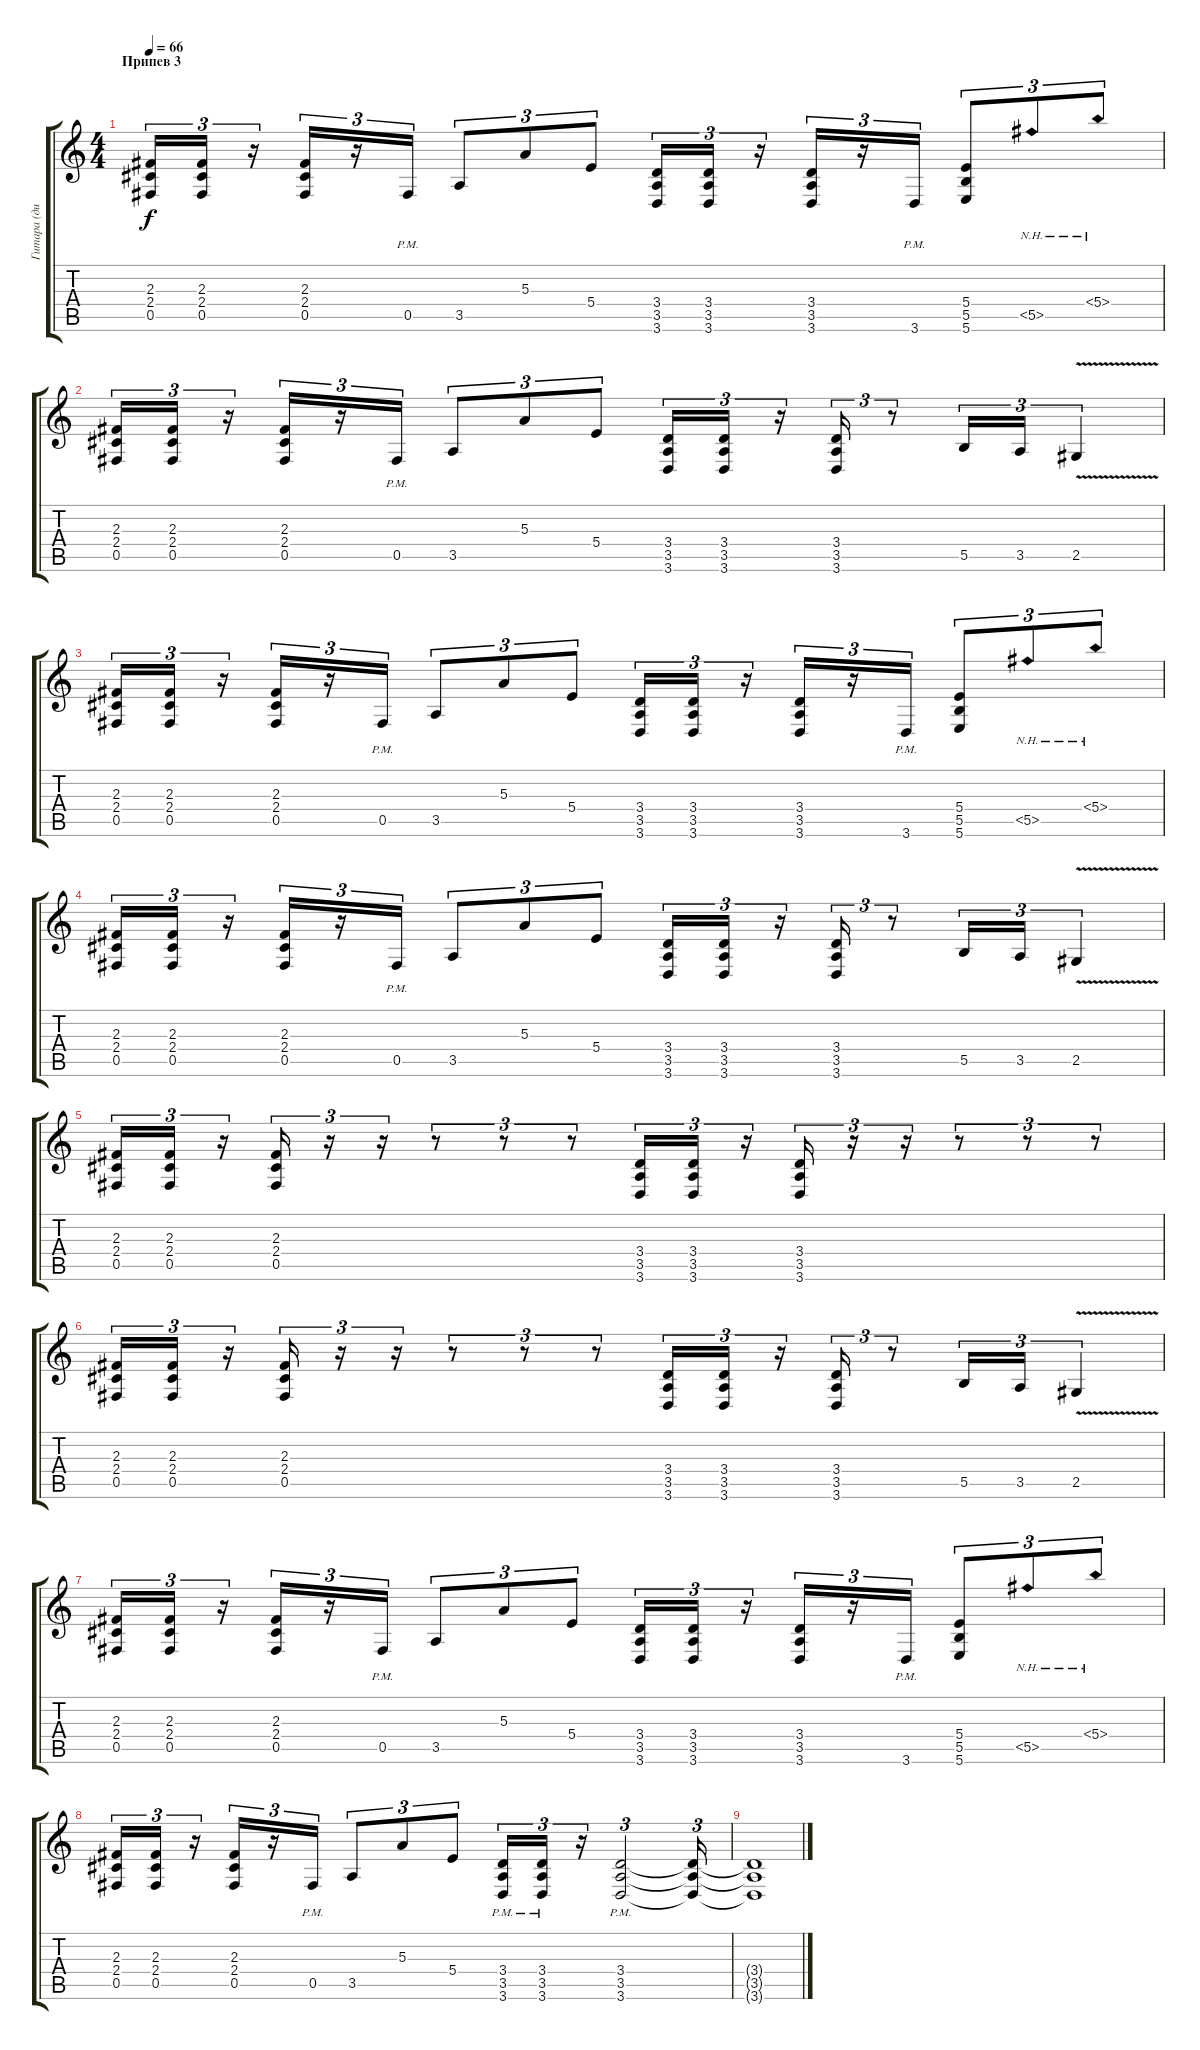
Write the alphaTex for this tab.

\track ("Гитара (дист.)" "Гитара (ди") {instrument distortionguitar}
\staff {score tabs}
\tuning (Db4 Ab3 E3 B2 Gb2 B1) {hide}
\ts (4 4)
\section ("" "Припев 3")
\tempo 66
\clef g2
\ks c
(2.3 2.4 0.5).16{tu (3 2) dy f} (2.3 2.4 0.5).16{tu (3 2)} r.16{tu (3 2)} (2.3 2.4 0.5).16{tu (3 2)} r.16{tu (3 2)} 0.5{pm}.16{tu (3 2)} 3.5.8{tu (3 2)} 5.3.8{tu (3 2)} 5.4.8{tu (3 2)} (3.4 3.5 3.6).16{tu (3 2)} (3.4 3.5 3.6).16{tu (3 2)} r.16{tu (3 2)} (3.4 3.5 3.6).16{tu (3 2)} r.16{tu (3 2)} 3.6{pm}.16{tu (3 2)} (5.4 5.5 5.6).8{tu (3 2)} 5.5{nh}.8{tu (3 2)} 5.4{nh}.8{tu (3 2)} |
(2.3 2.4 0.5).16{tu (3 2)} (2.3 2.4 0.5).16{tu (3 2)} r.16{tu (3 2)} (2.3 2.4 0.5).16{tu (3 2)} r.16{tu (3 2)} 0.5{pm}.16{tu (3 2)} 3.5.8{tu (3 2)} 5.3.8{tu (3 2)} 5.4.8{tu (3 2)} (3.4 3.5 3.6).16{tu (3 2)} (3.4 3.5 3.6).16{tu (3 2)} r.16{tu (3 2)} (3.4 3.5 3.6).16{tu (3 2)} r.8{tu (3 2)} 5.5.16{tu (3 2)} 3.5.16{tu (3 2)} 2.5{v}.4{tu (3 2)} |
(2.3 2.4 0.5).16{tu (3 2)} (2.3 2.4 0.5).16{tu (3 2)} r.16{tu (3 2)} (2.3 2.4 0.5).16{tu (3 2)} r.16{tu (3 2)} 0.5{pm}.16{tu (3 2)} 3.5.8{tu (3 2)} 5.3.8{tu (3 2)} 5.4.8{tu (3 2)} (3.4 3.5 3.6).16{tu (3 2)} (3.4 3.5 3.6).16{tu (3 2)} r.16{tu (3 2)} (3.4 3.5 3.6).16{tu (3 2)} r.16{tu (3 2)} 3.6{pm}.16{tu (3 2)} (5.4 5.5 5.6).8{tu (3 2)} 5.5{nh}.8{tu (3 2)} 5.4{nh}.8{tu (3 2)} |
(2.3 2.4 0.5).16{tu (3 2)} (2.3 2.4 0.5).16{tu (3 2)} r.16{tu (3 2)} (2.3 2.4 0.5).16{tu (3 2)} r.16{tu (3 2)} 0.5{pm}.16{tu (3 2)} 3.5.8{tu (3 2)} 5.3.8{tu (3 2)} 5.4.8{tu (3 2)} (3.4 3.5 3.6).16{tu (3 2)} (3.4 3.5 3.6).16{tu (3 2)} r.16{tu (3 2)} (3.4 3.5 3.6).16{tu (3 2)} r.8{tu (3 2)} 5.5.16{tu (3 2)} 3.5.16{tu (3 2)} 2.5{v}.4{tu (3 2)} |
(2.3 2.4 0.5).16{tu (3 2)} (2.3 2.4 0.5).16{tu (3 2)} r.16{tu (3 2)} (2.3 2.4 0.5).16{tu (3 2)} r.16{tu (3 2)} r.16{tu (3 2)} r.8{tu (3 2)} r.8{tu (3 2)} r.8{tu (3 2)} (3.4 3.5 3.6).16{tu (3 2)} (3.4 3.5 3.6).16{tu (3 2)} r.16{tu (3 2)} (3.4 3.5 3.6).16{tu (3 2)} r.16{tu (3 2)} r.16{tu (3 2)} r.8{tu (3 2)} r.8{tu (3 2)} r.8{tu (3 2)} |
(2.3 2.4 0.5).16{tu (3 2)} (2.3 2.4 0.5).16{tu (3 2)} r.16{tu (3 2)} (2.3 2.4 0.5).16{tu (3 2)} r.16{tu (3 2)} r.16{tu (3 2)} r.8{tu (3 2)} r.8{tu (3 2)} r.8{tu (3 2)} (3.4 3.5 3.6).16{tu (3 2)} (3.4 3.5 3.6).16{tu (3 2)} r.16{tu (3 2)} (3.4 3.5 3.6).16{tu (3 2)} r.8{tu (3 2)} 5.5.16{tu (3 2)} 3.5.16{tu (3 2)} 2.5{v}.4{tu (3 2)} |
(2.3 2.4 0.5).16{tu (3 2)} (2.3 2.4 0.5).16{tu (3 2)} r.16{tu (3 2)} (2.3 2.4 0.5).16{tu (3 2)} r.16{tu (3 2)} 0.5{pm}.16{tu (3 2)} 3.5.8{tu (3 2)} 5.3.8{tu (3 2)} 5.4.8{tu (3 2)} (3.4 3.5 3.6).16{tu (3 2)} (3.4 3.5 3.6).16{tu (3 2)} r.16{tu (3 2)} (3.4 3.5 3.6).16{tu (3 2)} r.16{tu (3 2)} 3.6{pm}.16{tu (3 2)} (5.4 5.5 5.6).8{tu (3 2)} 5.5{nh}.8{tu (3 2)} 5.4{nh}.8{tu (3 2)} |
(2.3 2.4 0.5).16{tu (3 2)} (2.3 2.4 0.5).16{tu (3 2)} r.16{tu (3 2)} (2.3 2.4 0.5).16{tu (3 2)} r.16{tu (3 2)} 0.5{pm}.16{tu (3 2)} 3.5.8{tu (3 2)} 5.3.8{tu (3 2)} 5.4.8{tu (3 2)} (3.4{pm} 3.5{pm} 3.6{pm}).16{tu (3 2)} (3.4{pm} 3.5{pm} 3.6{pm}).16{tu (3 2)} r.16{tu (3 2)} (3.4{pm} 3.5{pm} 3.6{pm}).2{tu (3 2)} (3.4{t} 3.5{t} 3.6{t}).16{tu (3 2)} |
(3.4{t} 3.5{t} 3.6{t}).1
